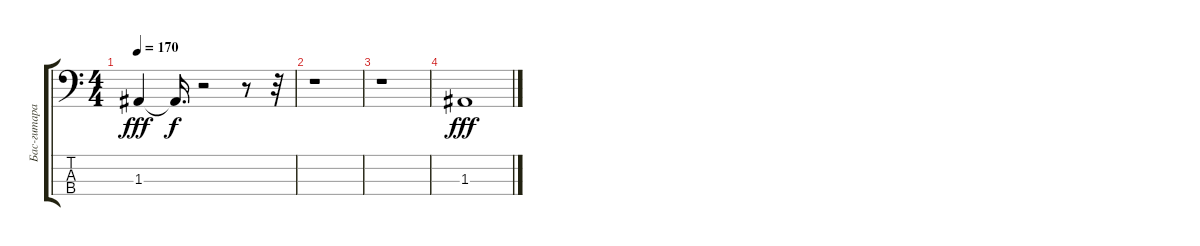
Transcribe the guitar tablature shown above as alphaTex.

\track ("Бас-гитара" "Бас-гитара") {instrument electricbassfinger}
\staff {score tabs}
\tuning (G2 D2 A1 E1) {hide}
\ts (4 4)
\tempo 170
\clef f4
\ks c
1.3.4{dy fff} 1.3{t}.16{d dy f} r.2 r.8 r.32 |
r.1 |
r.1 |
1.3.1{dy fff}
